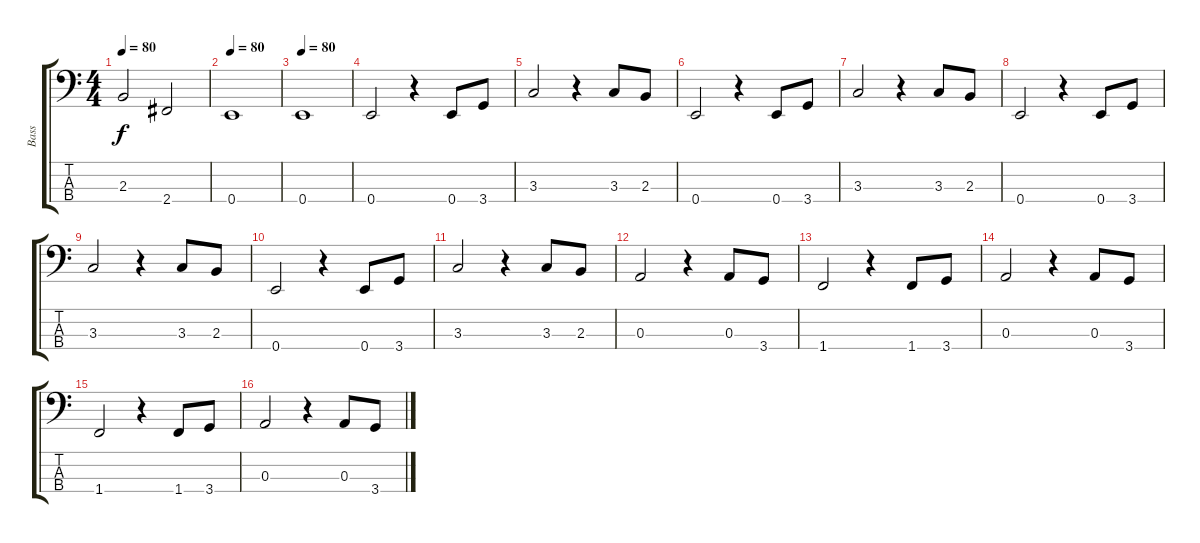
\track ("Bass" "Bass") {instrument electricbassfinger}
\staff {score tabs}
\tuning (G2 D2 A1 E1) {hide}
\ts (4 4)
\tempo 80
\clef f4
\ks c
2.3.2{dy f} 2.4.2 |
\tempo 80
0.4.1 |
\tempo 80
0.4.1 |
0.4.2 r.4 0.4.8 3.4.8 |
3.3.2 r.4 3.3.8 2.3.8 |
0.4.2 r.4 0.4.8 3.4.8 |
3.3.2 r.4 3.3.8 2.3.8 |
0.4.2 r.4 0.4.8 3.4.8 |
3.3.2 r.4 3.3.8 2.3.8 |
0.4.2 r.4 0.4.8 3.4.8 |
3.3.2 r.4 3.3.8 2.3.8 |
0.3.2 r.4 0.3.8 3.4.8 |
1.4.2 r.4 1.4.8 3.4.8 |
0.3.2 r.4 0.3.8 3.4.8 |
1.4.2 r.4 1.4.8 3.4.8 |
0.3.2 r.4 0.3.8 3.4.8
